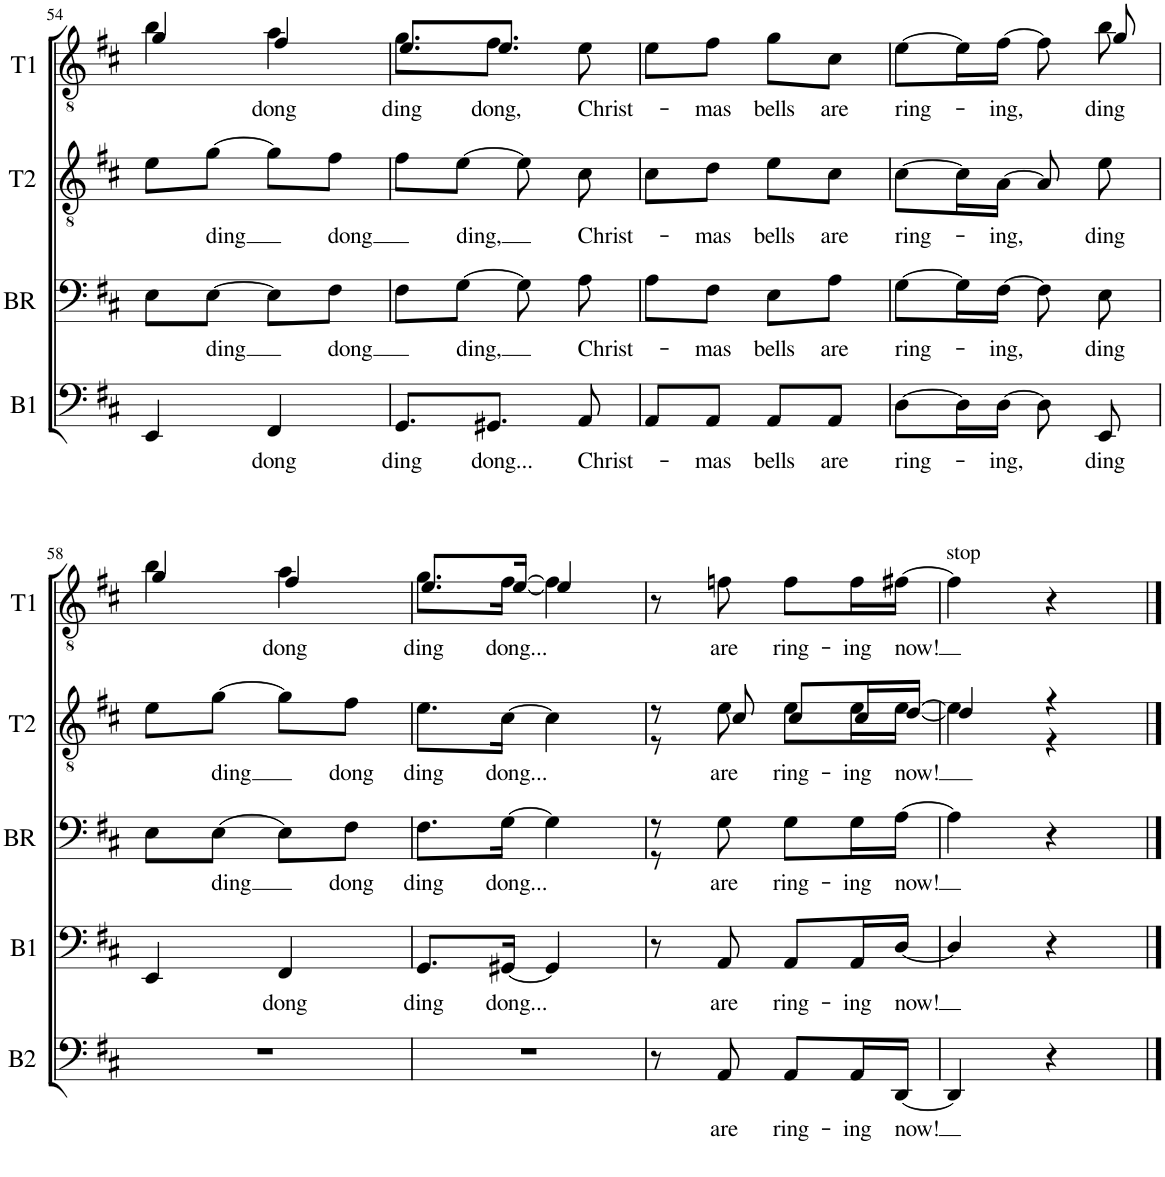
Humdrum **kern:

**kern	**text	**kern	**text	**kern	**text	**kern	**text	**kern	**text
*part5	*part5	*part4	*part4	*part3	*part3	*part2	*part2	*part1	*part1
*staff5	*staff5	*staff4	*staff4	*staff3	*staff3	*staff2	*staff2	*staff1	*staff1
*I"Bass	*	*I"BS	*	*I"BR	*	*I"T2	*	*I"T1	*
*I'B2	*	*I'B1	*	*I'BR	*	*I'T2	*	*I'T1	*
!!LO:PB:g=z
*clefF4	*	*clefF4	*	*clefF4	*	*clefGv2	*	*clefGv2	*
*Trd7c12	*	*	*	*	*	*	*	*	*
*k[f#c#]	*	*k[f#c#]	*	*k[f#c#]	*	*k[f#c#]	*	*k[f#c#]	*
*M2/4	*	*M2/4	*	*M2/4	*	*M2/4	*	*M2/4	*
=54	=54	=54	=54	=54	=54	=54	=54	=54	=54
*	*	*	*	*	*	*	*	*^	*
2r	.	4EE/	.	8E\L	.	8e\L	.	4g/	4b\	.
!	!	!	!	!	!LO:LY:b	!	!LO:LY:b	!	!	!
.	.	.	.	[8E\J	ding	[8g\J	ding	.	.	.
!	!	!	!LO:LY:b	!	!	!	!	!	!	!LO:LY:b
.	.	4FF#/	dong	8E\L]	.	8g\L]	.	4f#/	4a\	dong
!	!	!	!	!	!LO:LY:b	!	!LO:LY:b	!	!	!
.	.	.	.	8F#\J	dong	8f#\J	dong	.	.	.
=55	=55	=55	=55	=55	=55	=55	=55	=55	=55	=55
!	!	!	!LO:LY:b	!	!	!	!	!	!	!LO:LY:b
2r	.	8.GG/L	ding	8F#\L	.	8f#\L	.	8.e/L	8.g\L	ding
!	!	!	!	!	!LO:LY:b	!	!LO:LY:b	!	!	!
.	.	.	.	[8G\J	ding,	[8e\J	ding,	.	.	.
!	!	!	!LO:LY:b	!	!	!	!	!	!	!LO:LY:b
.	.	8.GG#X/J	dong...	.	.	.	.	8.e/J	8.f#\J	dong,
.	.	.	.	8G\]	.	8e\]	.	.	.	.
!	!	!	!LO:LY:b	!	!LO:LY:b	!	!LO:LY:b	!	!	!LO:LY:b
.	.	8AA/	Christ-	8A\	Christ-	8c#\	Christ-	8e\	8ryy	Christ-
*	*	*	*	*	*	*	*	*v	*v	*
=56	=56	=56	=56	=56	=56	=56	=56	=56	=56
2r	.	8AA/L	.	8A\L	.	8c#\L	.	8e\L	.
!	!	!	!LO:LY:b	!	!LO:LY:b	!	!LO:LY:b	!	!LO:LY:b
.	.	8AA/J	-mas	8F#\J	-mas	8d\J	-mas	8f#\J	-mas
!	!	!	!LO:LY:b	!	!LO:LY:b	!	!LO:LY:b	!	!LO:LY:b
.	.	8AA/L	bells	8E\L	bells	8e\L	bells	8g\L	bells
!	!	!	!LO:LY:b	!	!LO:LY:b	!	!LO:LY:b	!	!LO:LY:b
.	.	8AA/J	are	8A\J	are	8c#\J	are	8c#\J	are
=57	=57	=57	=57	=57	=57	=57	=57	=57	=57
!	!	!	!LO:LY:b	!	!LO:LY:b	!	!LO:LY:b	!	!LO:LY:b
*	*	*	*	*	*	*	*	*^	*
2r	.	[8D\L	ring-	[8G\L	ring-	[8c#\L	ring-	[8e\L	4.ryy	ring-
.	.	16D\L]	.	16G\L]	.	16c#\L]	.	16e\L]	.	.
!	!	!	!LO:LY:b	!	!LO:LY:b	!	!LO:LY:b	!	!	!LO:LY:b
.	.	[16D\JJ	-ing,	[16F#\JJ	-ing,	[16A\JJ	-ing,	[16f#\JJ	.	-ing,
.	.	8D\]	.	8F#\]	.	8A/]	.	8f#\]	.	.
!	!	!	!LO:LY:b	!	!LO:LY:b	!	!LO:LY:b	!	!	!LO:LY:b
.	.	8EE/	ding	8E\	ding	8e\	ding	8g/	8b\	ding
!!LO:LB:g=z	!!
=58	=58	=58	=58	=58	=58	=58	=58	=58	=58	=58
2r	.	4EE/	.	8E\L	.	8e\L	.	4g/	4b\	.
!	!	!	!	!	!LO:LY:b	!	!LO:LY:b	!	!	!
.	.	.	.	[8E\J	ding	[8g\J	ding	.	.	.
!	!	!	!LO:LY:b	!	!	!	!	!	!	!LO:LY:b
.	.	4FF#/	dong	8E\L]	.	8g\L]	.	4f#/	4a\	dong
!	!	!	!	!	!LO:LY:b	!	!LO:LY:b	!	!	!
.	.	.	.	8F#\J	dong	8f#\J	dong	.	.	.
=59	=59	=59	=59	=59	=59	=59	=59	=59	=59	=59
!	!	!	!LO:LY:b	!	!LO:LY:b	!	!LO:LY:b	!	!	!LO:LY:b
2r	.	8.GG/L	ding	8.F#\L	ding	8.e\L	ding	8.e/L	8.g\L	ding
!	!	!	!LO:LY:b	!	!LO:LY:b	!	!LO:LY:b	!	!	!LO:LY:b
.	.	[16GG#X/Jk	dong...	[16G\Jk	dong...	[16c#\Jk	dong...	[16e/Jk	[16f#\Jk	dong...
.	.	4GG#/]	.	4G\]	.	4c#\]	.	4e/]	4f#\]	.
*	*	*	*	*	*	*	*	*v	*v	*
=60	=60	=60	=60	=60	=60	=60	=60	=60	=60
*	*	*	*	*^	*	*^	*	*	*
8r	.	8r	.	8r	8r	.	8r	8r	.	8r	.
!	!LO:LY:b	!	!LO:LY:b	!	!	!LO:LY:b	!	!	!LO:LY:b	!	!LO:LY:b
8AA/	are	8AA/	are	8G\	4.ryy	are	8c#/	8e\	are	8fn\	are
!	!LO:LY:b	!	!LO:LY:b	!	!	!LO:LY:b	!	!	!LO:LY:b	!	!LO:LY:b
8AA/L	ring-	8AA/L	ring-	8G\L	.	ring-	8c#/L	8e\L	ring-	8f\L	ring-
!	!LO:LY:b	!	!LO:LY:b	!	!	!LO:LY:b	!	!	!LO:LY:b	!	!LO:LY:b
16AA/L	-ing	16AA/L	-ing	16G\L	.	-ing	16c#/L	16e\L	-ing	16f\L	-ing
!	!LO:LY:b	!	!LO:LY:b	!	!	!LO:LY:b	!	!	!LO:LY:b	!	!LO:LY:b
[16DD/JJ	now!	[16D/JJ	now!	[16A\JJ	.	now!	[16d/JJ	[16e\JJ	now!	[16f#X\JJ	now!
*	*	*	*	*v	*v	*	*	*	*	*	*
=61	=61	=61	=61	=61	=61	=61	=61	=61	=61	=61
!	!	!	!	!	!	!	!	!	!LO:TX:a:t=stop	!
4DD/]	.	4D/]	.	4A\]	.	4d/]	4e\]	.	4f#\]	.
4r	.	4r	.	4r	.	4r	4r	.	4r	.
*	*	*	*	*	*	*v	*v	*	*	*
==	==	==	==	==	==	==	==	==	==
*-	*-	*-	*-	*-	*-	*-	*-	*-	*-
